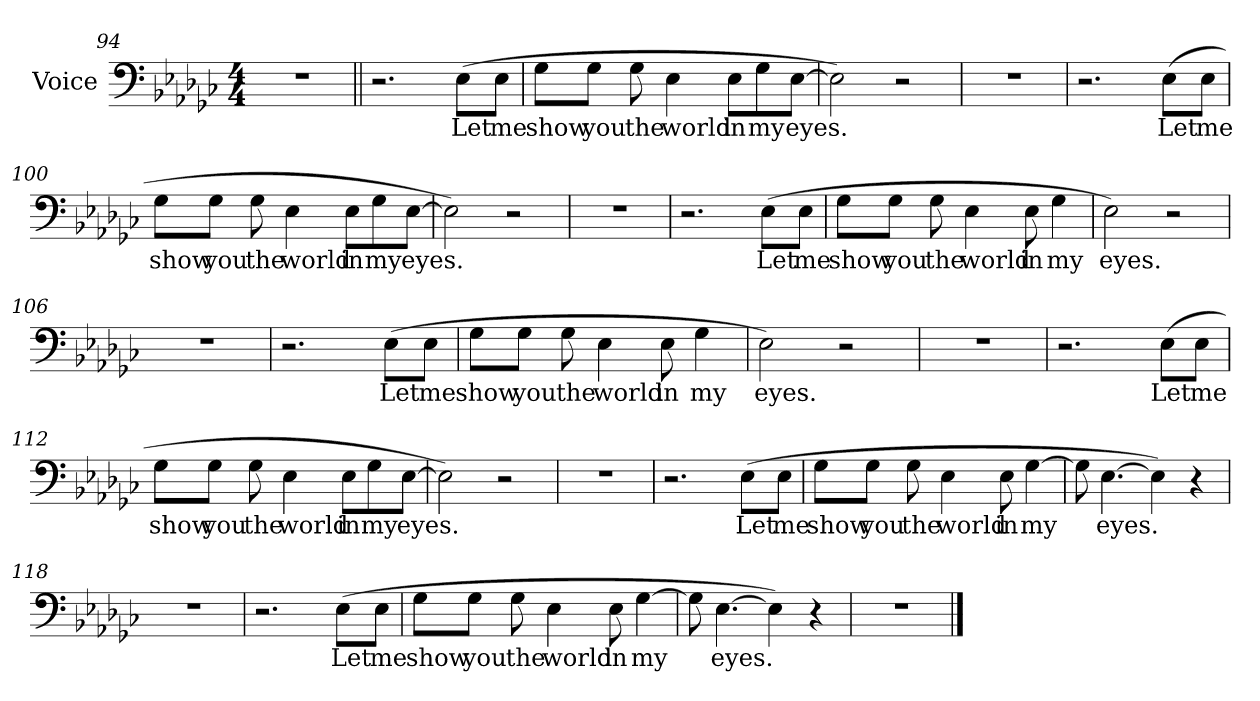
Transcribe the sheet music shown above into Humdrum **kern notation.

**kern	**text
*part1	*part1
*staff1	*staff1
*I"Voice	*
*I'Voice	*
*clefF4	*
*k[b-e-a-d-g-c-]	*
*e-:	*
*M4/4	*
=94	=94
1r	.
=95||	=95||
2.r	.
!	!LO:LY:b:color=#000000
(8E-i\L	Let
!	!LO:LY:b:color=#000000
8E-i\J	me
=96	=96
!	!LO:LY:b:color=#000000
8G-i\L	show
!	!LO:LY:b:color=#000000
8G-i\J	you
!	!LO:LY:b:color=#000000
8G-i\	the
!	!LO:LY:b:color=#000000
4E-i\	world
!	!LO:LY:b:color=#000000
8E-i\L	in
!	!LO:LY:b:color=#000000
8G-i\	my
!	!LO:LY:b:color=#000000
[8E-i\J	eyes.
=97	=97
2E-i\])	.
2r	.
!!LO:LB:g=z
=98	=98
1r	.
=99	=99
2.r	.
!	!LO:LY:b:color=#000000
(8E-i\L	Let
!	!LO:LY:b:color=#000000
8E-i\J	me
=100	=100
!	!LO:LY:b:color=#000000
8G-i\L	show
!	!LO:LY:b:color=#000000
8G-i\J	you
!	!LO:LY:b:color=#000000
8G-i\	the
!	!LO:LY:b:color=#000000
4E-i\	world
!	!LO:LY:b:color=#000000
8E-i\L	in
!	!LO:LY:b:color=#000000
8G-i\	my
!	!LO:LY:b:color=#000000
[8E-i\J	eyes.
=101	=101
2E-i\])	.
2r	.
=102	=102
1r	.
=103	=103
2.r	.
!	!LO:LY:b:color=#000000
(8E-i\L	Let
!	!LO:LY:b:color=#000000
8E-i\J	me
!!LO:LB:g=z
=104	=104
!	!LO:LY:b:color=#000000
8G-i\L	show
!	!LO:LY:b:color=#000000
8G-i\J	you
!	!LO:LY:b:color=#000000
8G-i\	the
!	!LO:LY:b:color=#000000
4E-i\	world
!	!LO:LY:b:color=#000000
8E-i\	in
!	!LO:LY:b:color=#000000
4G-i\	my
=105	=105
!	!LO:LY:b:color=#000000
2E-i\)	eyes.
2r	.
=106	=106
1r	.
=107	=107
2.r	.
!	!LO:LY:b:color=#000000
(8E-i\L	Let
!	!LO:LY:b:color=#000000
8E-i\J	me
=108	=108
!	!LO:LY:b:color=#000000
8G-i\L	show
!	!LO:LY:b:color=#000000
8G-i\J	you
!	!LO:LY:b:color=#000000
8G-i\	the
!	!LO:LY:b:color=#000000
4E-i\	world
!	!LO:LY:b:color=#000000
8E-i\	in
!	!LO:LY:b:color=#000000
4G-i\	my
!!LO:PB:g=z
=109	=109
!	!LO:LY:b:color=#000000
2E-i\)	eyes.
2r	.
=110	=110
1r	.
=111	=111
2.r	.
!	!LO:LY:b:color=#000000
(8E-i\L	Let
!	!LO:LY:b:color=#000000
8E-i\J	me
=112	=112
!	!LO:LY:b:color=#000000
8G-i\L	show
!	!LO:LY:b:color=#000000
8G-i\J	you
!	!LO:LY:b:color=#000000
8G-i\	the
!	!LO:LY:b:color=#000000
4E-i\	world
!	!LO:LY:b:color=#000000
8E-i\L	in
!	!LO:LY:b:color=#000000
8G-i\	my
!	!LO:LY:b:color=#000000
[8E-i\J	eyes.
=113	=113
2E-i\])	.
2r	.
=114	=114
1r	.
!!LO:LB:g=z
=115	=115
2.r	.
!	!LO:LY:b:color=#000000
(8E-i\L	Let
!	!LO:LY:b:color=#000000
8E-i\J	me
=116	=116
!	!LO:LY:b:color=#000000
8G-i\L	show
!	!LO:LY:b:color=#000000
8G-i\J	you
!	!LO:LY:b:color=#000000
8G-i\	the
!	!LO:LY:b:color=#000000
4E-i\	world
!	!LO:LY:b:color=#000000
8E-i\	in
!	!LO:LY:b:color=#000000
[4G-i\	my
=117	=117
8G-i\]	.
!	!LO:LY:b:color=#000000
[4.E-i\	eyes.
4E-i\])	.
4r	.
=118	=118
1r	.
!!LO:LB:g=z
=119	=119
2.r	.
!	!LO:LY:b:color=#000000
(8E-i\L	Let
!	!LO:LY:b:color=#000000
8E-i\J	me
=120	=120
!	!LO:LY:b:color=#000000
8G-i\L	show
!	!LO:LY:b:color=#000000
8G-i\J	you
!	!LO:LY:b:color=#000000
8G-i\	the
!	!LO:LY:b:color=#000000
4E-i\	world
!	!LO:LY:b:color=#000000
8E-i\	in
!	!LO:LY:b:color=#000000
[4G-i\	my
=121	=121
8G-i\]	.
!	!LO:LY:b:color=#000000
[4.E-i\	eyes.
4E-i\])	.
4r	.
=122	=122
1r	.
==	==
*-	*-
